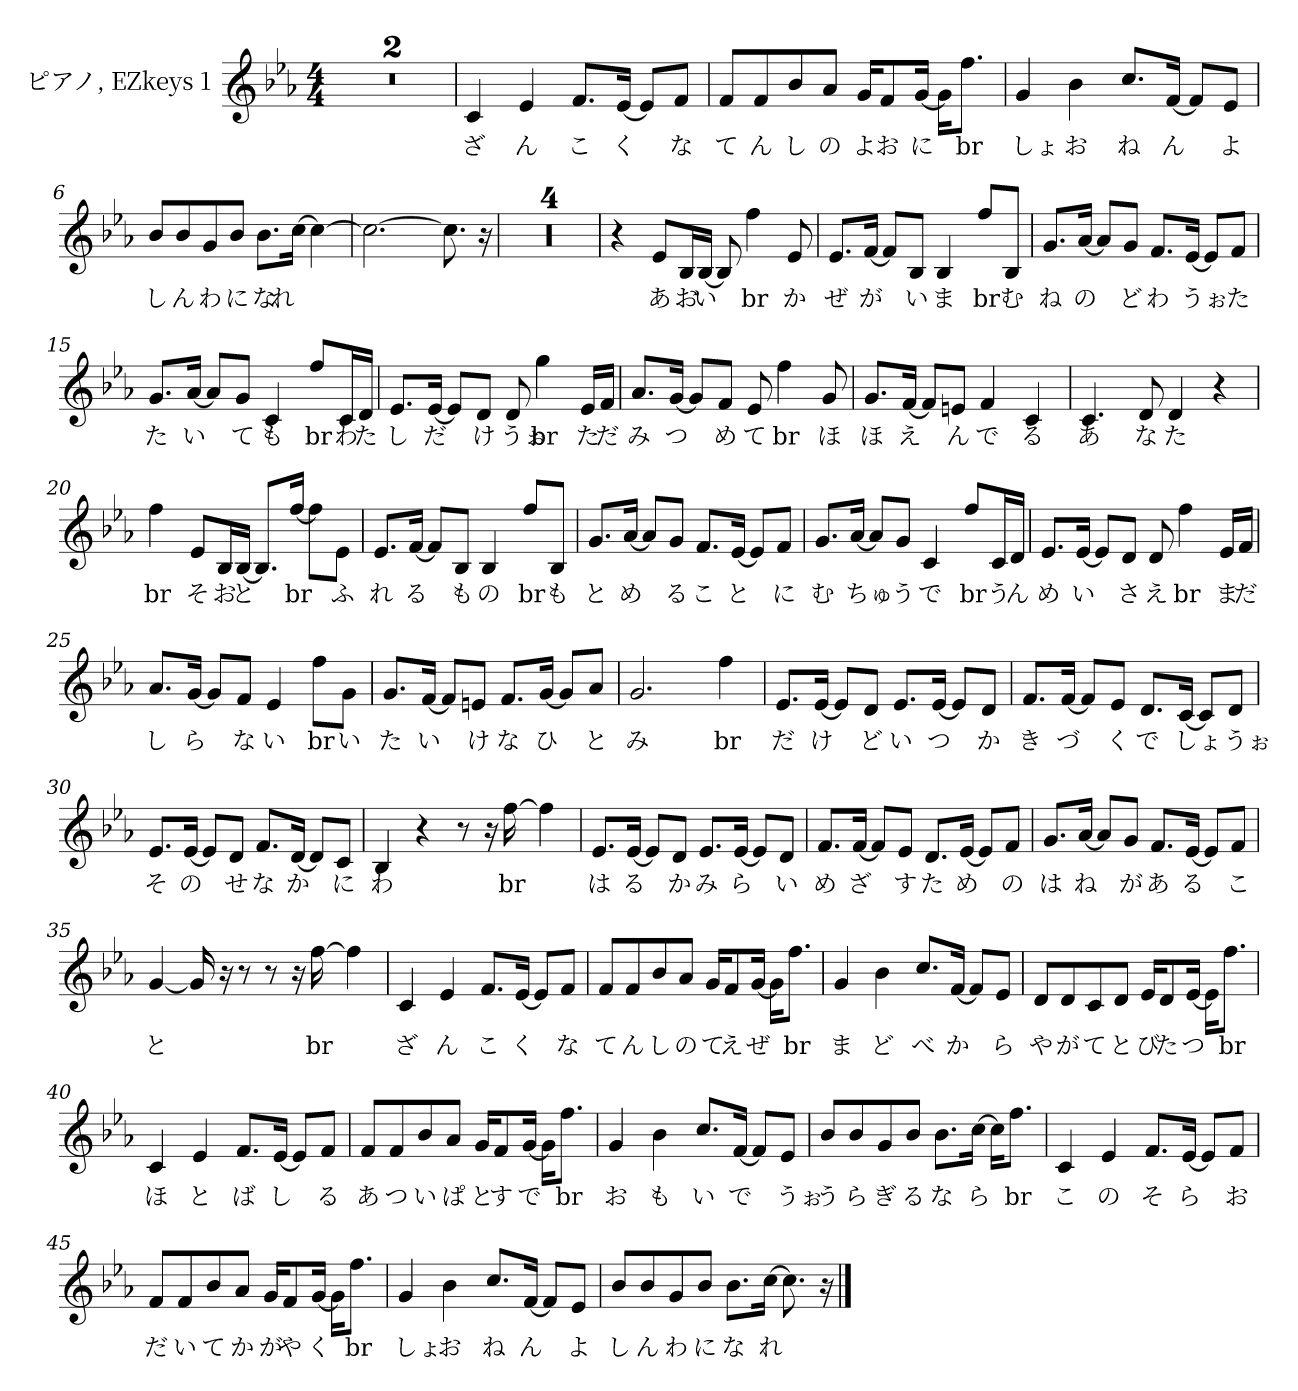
**kern	**text
*part1	*part1
*staff1	*staff1
*I"ピアノ, EZkeys 1	*
*clefG2	*
*k[b-e-a-]	*
*M4/4	*
*MM80	*
=1	=1
1r	.
=2	=2
1r	.
=3	=3
!	!LO:LY:b
4c/	ざ
!	!LO:LY:b
4e-/	ん
!	!LO:LY:b
8.f/L	こ
!	!LO:LY:b
[16e-/Jk	く
8e-/L]	.
!	!LO:LY:b
8f/J	な
=4	=4
!	!LO:LY:b
8f/L	て
!	!LO:LY:b
8f/	ん
!	!LO:LY:b
8b-/	し
!	!LO:LY:b
8a-/J	の
!	!LO:LY:b
16g/KL	よ
!	!LO:LY:b
8f/	お
!	!LO:LY:b
[16g/Jk	に
16g\KL]	.
!	!LO:LY:b
8.ff\J	br
=5	=5
!	!LO:LY:b
4g/	しょ
!	!LO:LY:b
4b-\	お
!	!LO:LY:b
8.cc/L	ね
!	!LO:LY:b
[16f/Jk	ん
8f/L]	.
!	!LO:LY:b
8e-/J	よ
!!LO:LB:g=z
=6	=6
!	!LO:LY:b
8b-/L	し
!	!LO:LY:b
8b-/	ん
!	!LO:LY:b
8g/	わ
!	!LO:LY:b
8b-/J	に
!	!LO:LY:b
8.b-\L	な
!	!LO:LY:b
[16cc\Jk	れ
4cc\_	.
=7	=7
*MM128	*
2.cc\_	.
8.cc\]	.
16r	.
=8	=8
1r	.
=9	=9
1r	.
=10	=10
1r	.
=11	=11
1r	.
=12	=12
4r	.
!	!LO:LY:b
8e-/L	あ
!	!LO:LY:b
16B-/L	お
!	!LO:LY:b
[16B-/JJ	い
8B-/]	.
!	!LO:LY:b
4ff\	br
!	!LO:LY:b
8e-/	か
=13	=13
!	!LO:LY:b
8.e-/L	ぜ
!	!LO:LY:b
[16f/Jk	が
8f/L]	.
!	!LO:LY:b
8B-/J	い
!	!LO:LY:b
4B-/	ま
!	!LO:LY:b
8ff/L	br
!	!LO:LY:b
8B-/J	む
!!LO:LB:g=z
=14	=14
!	!LO:LY:b
8.g/L	ね
!	!LO:LY:b
[16a-/Jk	の
8a-/L]	.
!	!LO:LY:b
8g/J	ど
!	!LO:LY:b
8.f/L	わ
!	!LO:LY:b
[16e-/Jk	うぉ
8e-/L]	.
!	!LO:LY:b
8f/J	た
=15	=15
!	!LO:LY:b
8.g/L	た
!	!LO:LY:b
[16a-/Jk	い
8a-/L]	.
!	!LO:LY:b
8g/J	て
!	!LO:LY:b
4c/	も
!	!LO:LY:b
8ff/L	br
!	!LO:LY:b
16c/L	わ
!	!LO:LY:b
16d/JJ	た
=16	=16
!	!LO:LY:b
8.e-/L	し
!	!LO:LY:b
[16e-/Jk	だ
8e-/L]	.
!	!LO:LY:b
8d/J	け
!	!LO:LY:b
8d/	うぉ
!	!LO:LY:b
4gg\	br
!	!LO:LY:b
16e-/LL	た
!	!LO:LY:b
16f/JJ	だ
=17	=17
!	!LO:LY:b
8.a-/L	み
!	!LO:LY:b
[16g/Jk	つ
8g/L]	.
!	!LO:LY:b
8f/J	め
!	!LO:LY:b
8e-/	て
!	!LO:LY:b
4ff\	br
!	!LO:LY:b
8g/	ほ
!!LO:LB:g=z
=18	=18
!	!LO:LY:b
8.g/L	ほ
!	!LO:LY:b
[16f/Jk	え
8f/L]	.
!	!LO:LY:b
8en/J	ん
!	!LO:LY:b
4f/	で
!	!LO:LY:b
4c/	る
=19	=19
!	!LO:LY:b
4.c/	あ
!	!LO:LY:b
8d/	な
!	!LO:LY:b
4d/	た
4r	.
=20	=20
!	!LO:LY:b
4ff\	br
!	!LO:LY:b
8e-/L	そ
!	!LO:LY:b
16B-/L	お
!	!LO:LY:b
[16B-/JJ	と
8.B-/L]	.
!	!LO:LY:b
[16ff/Jk	br
8ff\L]	.
!	!LO:LY:b
8e-\J	ふ
=21	=21
!	!LO:LY:b
8.e-/L	れ
!	!LO:LY:b
[16f/Jk	る
8f/L]	.
!	!LO:LY:b
8B-/J	も
!	!LO:LY:b
4B-/	の
!	!LO:LY:b
8ff/L	br
!	!LO:LY:b
8B-/J	も
!!LO:LB:g=z
=22	=22
!	!LO:LY:b
8.g/L	と
!	!LO:LY:b
[16a-/Jk	め
8a-/L]	.
!	!LO:LY:b
8g/J	る
!	!LO:LY:b
8.f/L	こ
!	!LO:LY:b
[16e-/Jk	と
8e-/L]	.
!	!LO:LY:b
8f/J	に
=23	=23
!	!LO:LY:b
8.g/L	む
!	!LO:LY:b
[16a-/Jk	ちゅ
8a-/L]	.
!	!LO:LY:b
8g/J	う
!	!LO:LY:b
4c/	で
!	!LO:LY:b
8ff/L	br
!	!LO:LY:b
16c/L	う
!	!LO:LY:b
16d/JJ	ん
=24	=24
!	!LO:LY:b
8.e-/L	め
!	!LO:LY:b
[16e-/Jk	い
8e-/L]	.
!	!LO:LY:b
8d/J	さ
!	!LO:LY:b
8d/	え
!	!LO:LY:b
4ff\	br
!	!LO:LY:b
16e-/LL	ま
!	!LO:LY:b
16f/JJ	だ
=25	=25
!	!LO:LY:b
8.a-/L	し
!	!LO:LY:b
[16g/Jk	ら
8g/L]	.
!	!LO:LY:b
8f/J	な
!	!LO:LY:b
4e-/	い
!	!LO:LY:b
8ff\L	br
!	!LO:LY:b
8g\J	い
!!LO:LB:g=z
=26	=26
!	!LO:LY:b
8.g/L	た
!	!LO:LY:b
[16f/Jk	い
8f/L]	.
!	!LO:LY:b
8en/J	け
!	!LO:LY:b
8.f/L	な
!	!LO:LY:b
[16g/Jk	ひ
8g/L]	.
!	!LO:LY:b
8a-/J	と
=27	=27
!	!LO:LY:b
2.g/	み
!	!LO:LY:b
4ff\	br
=28	=28
!	!LO:LY:b
8.e-/L	だ
!	!LO:LY:b
[16e-/Jk	け
8e-/L]	.
!	!LO:LY:b
8d/J	ど
!	!LO:LY:b
8.e-/L	い
!	!LO:LY:b
[16e-/Jk	つ
8e-/L]	.
!	!LO:LY:b
8d/J	か
=29	=29
!	!LO:LY:b
8.f/L	き
!	!LO:LY:b
[16f/Jk	づ
8f/L]	.
!	!LO:LY:b
8e-/J	く
!	!LO:LY:b
8.d/L	で
!	!LO:LY:b
[16c/Jk	しょ
8c/L]	.
!	!LO:LY:b
8d/J	うぉ
!!LO:LB:g=z
=30	=30
!	!LO:LY:b
8.e-/L	そ
!	!LO:LY:b
[16e-/Jk	の
8e-/L]	.
!	!LO:LY:b
8d/J	せ
!	!LO:LY:b
8.f/L	な
!	!LO:LY:b
[16d/Jk	か
8d/L]	.
!	!LO:LY:b
8c/J	に
=31	=31
!	!LO:LY:b
4B-/	わ
4r	.
8r	.
16r	.
!	!LO:LY:b
[16ff\	br
4ff\]	.
=32	=32
!	!LO:LY:b
8.e-/L	は
!	!LO:LY:b
[16e-/Jk	る
8e-/L]	.
!	!LO:LY:b
8d/J	か
!	!LO:LY:b
8.e-/L	み
!	!LO:LY:b
[16e-/Jk	ら
8e-/L]	.
!	!LO:LY:b
8d/J	い
=33	=33
!	!LO:LY:b
8.f/L	め
!	!LO:LY:b
[16f/Jk	ざ
8f/L]	.
!	!LO:LY:b
8e-/J	す
!	!LO:LY:b
8.d/L	た
!	!LO:LY:b
[16e-/Jk	め
8e-/L]	.
!	!LO:LY:b
8f/J	の
!!LO:LB:g=z
=34	=34
!	!LO:LY:b
8.g/L	は
!	!LO:LY:b
[16a-/Jk	ね
8a-/L]	.
!	!LO:LY:b
8g/J	が
!	!LO:LY:b
8.f/L	あ
!	!LO:LY:b
[16e-/Jk	る
8e-/L]	.
!	!LO:LY:b
8f/J	こ
=35	=35
!	!LO:LY:b
[4g/	と
16g/]	.
16r	.
8r	.
8r	.
16r	.
!	!LO:LY:b
[16ff\	br
4ff\]	.
=36	=36
!	!LO:LY:b
4c/	ざ
!	!LO:LY:b
4e-/	ん
!	!LO:LY:b
8.f/L	こ
!	!LO:LY:b
[16e-/Jk	く
8e-/L]	.
!	!LO:LY:b
8f/J	な
=37	=37
!	!LO:LY:b
8f/L	て
!	!LO:LY:b
8f/	ん
!	!LO:LY:b
8b-/	し
!	!LO:LY:b
8a-/J	の
!	!LO:LY:b
16g/KL	て
!	!LO:LY:b
8f/	え
!	!LO:LY:b
[16g/Jk	ぜ
16g\KL]	.
!	!LO:LY:b
8.ff\J	br
!!LO:LB:g=z
=38	=38
!	!LO:LY:b
4g/	ま
!	!LO:LY:b
4b-\	ど
!	!LO:LY:b
8.cc/L	べ
!	!LO:LY:b
[16f/Jk	か
8f/L]	.
!	!LO:LY:b
8e-/J	ら
=39	=39
!	!LO:LY:b
8d/L	や
!	!LO:LY:b
8d/	が
!	!LO:LY:b
8c/	て
!	!LO:LY:b
8d/J	と
!	!LO:LY:b
16e-/KL	び
!	!LO:LY:b
8d/	た
!	!LO:LY:b
[16e-/Jk	つ
16e-\KL]	.
!	!LO:LY:b
8.ff\J	br
=40	=40
!	!LO:LY:b
4c/	ほ
!	!LO:LY:b
4e-/	と
!	!LO:LY:b
8.f/L	ば
!	!LO:LY:b
[16e-/Jk	し
8e-/L]	.
!	!LO:LY:b
8f/J	る
=41	=41
!	!LO:LY:b
8f/L	あ
!	!LO:LY:b
8f/	つ
!	!LO:LY:b
8b-/	い
!	!LO:LY:b
8a-/J	ぱ
!	!LO:LY:b
16g/KL	と
!	!LO:LY:b
8f/	す
!	!LO:LY:b
[16g/Jk	で
16g\KL]	.
!	!LO:LY:b
8.ff\J	br
!!LO:LB:g=z
=42	=42
!	!LO:LY:b
4g/	お
!	!LO:LY:b
4b-\	も
!	!LO:LY:b
8.cc/L	い
!	!LO:LY:b
[16f/Jk	で
8f/L]	.
!	!LO:LY:b
8e-/J	うぉ
=43	=43
!	!LO:LY:b
8b-/L	う
!	!LO:LY:b
8b-/	ら
!	!LO:LY:b
8g/	ぎ
!	!LO:LY:b
8b-/J	る
!	!LO:LY:b
8.b-\L	な
!	!LO:LY:b
[16cc\Jk	ら
16cc\KL]	.
!	!LO:LY:b
8.ff\J	br
=44	=44
!	!LO:LY:b
4c/	こ
!	!LO:LY:b
4e-/	の
!	!LO:LY:b
8.f/L	そ
!	!LO:LY:b
[16e-/Jk	ら
8e-/L]	.
!	!LO:LY:b
8f/J	お
=45	=45
!	!LO:LY:b
8f/L	だ
!	!LO:LY:b
8f/	い
!	!LO:LY:b
8b-/	て
!	!LO:LY:b
8a-/J	か
!	!LO:LY:b
16g/KL	が
!	!LO:LY:b
8f/	や
!	!LO:LY:b
[16g/Jk	く
16g\KL]	.
!	!LO:LY:b
8.ff\J	br
!!LO:LB:g=z
=46	=46
!	!LO:LY:b
4g/	しょ
!	!LO:LY:b
4b-\	お
!	!LO:LY:b
8.cc/L	ね
!	!LO:LY:b
[16f/Jk	ん
8f/L]	.
!	!LO:LY:b
8e-/J	よ
=47	=47
!	!LO:LY:b
8b-/L	し
!	!LO:LY:b
8b-/	ん
!	!LO:LY:b
8g/	わ
!	!LO:LY:b
8b-/J	に
!	!LO:LY:b
8.b-\L	な
!	!LO:LY:b
[16cc\Jk	れ
8.cc\]	.
16r	.
==	==
*-	*-
